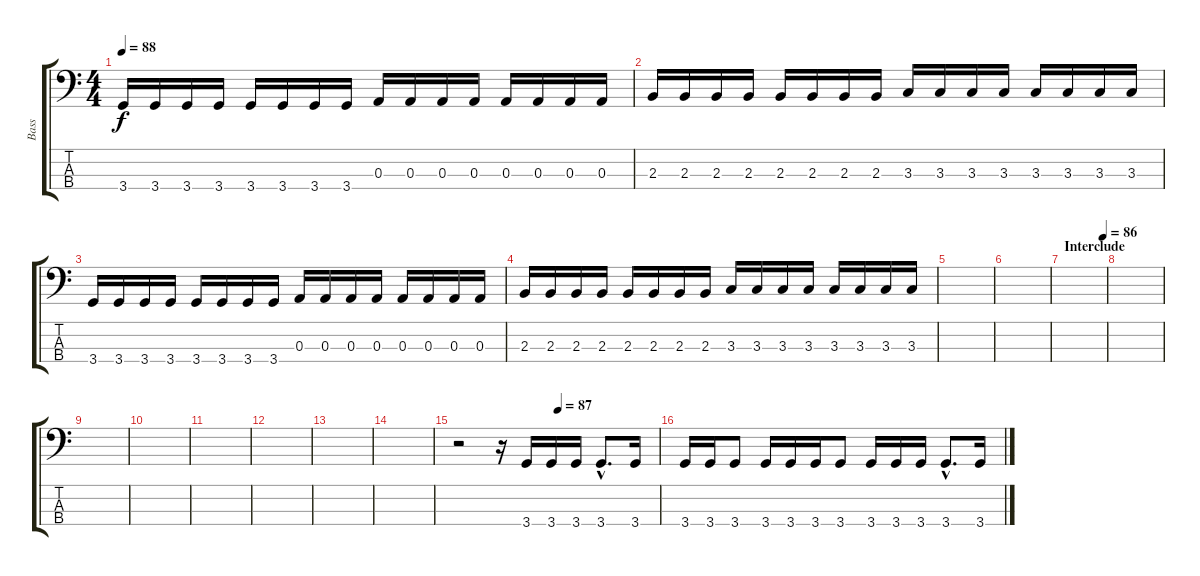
\track ("Bass" "Bass") {instrument electricbasspick}
\staff {score tabs}
\tuning (G2 D2 A1 E1) {hide}
\ts (4 4)
\tempo 88
\clef f4
\ks c
3.4.16{dy f} 3.4.16 3.4.16 3.4.16 3.4.16 3.4.16 3.4.16 3.4.16 0.3.16 0.3.16 0.3.16 0.3.16 0.3.16 0.3.16 0.3.16 0.3.16 |
2.3.16 2.3.16 2.3.16 2.3.16 2.3.16 2.3.16 2.3.16 2.3.16 3.3.16 3.3.16 3.3.16 3.3.16 3.3.16 3.3.16 3.3.16 3.3.16 |
3.4.16 3.4.16 3.4.16 3.4.16 3.4.16 3.4.16 3.4.16 3.4.16 0.3.16 0.3.16 0.3.16 0.3.16 0.3.16 0.3.16 0.3.16 0.3.16 |
2.3.16 2.3.16 2.3.16 2.3.16 2.3.16 2.3.16 2.3.16 2.3.16 3.3.16 3.3.16 3.3.16 3.3.16 3.3.16 3.3.16 3.3.16 3.3.16 |
|
|
\section ("" "Interclude")
\tempo (86 0.9375)
|
|
|
|
|
|
|
|
\tempo (87 0.5)
r.2 r.16 3.4.16 3.4.16 3.4.16 3.4{hac}.8{d} 3.4.16 |
3.4.16 3.4.16 3.4.8 3.4.16 3.4.16 3.4.16 3.4.8 3.4.16 3.4.16 3.4.16 3.4{hac}.8{d} 3.4.16
